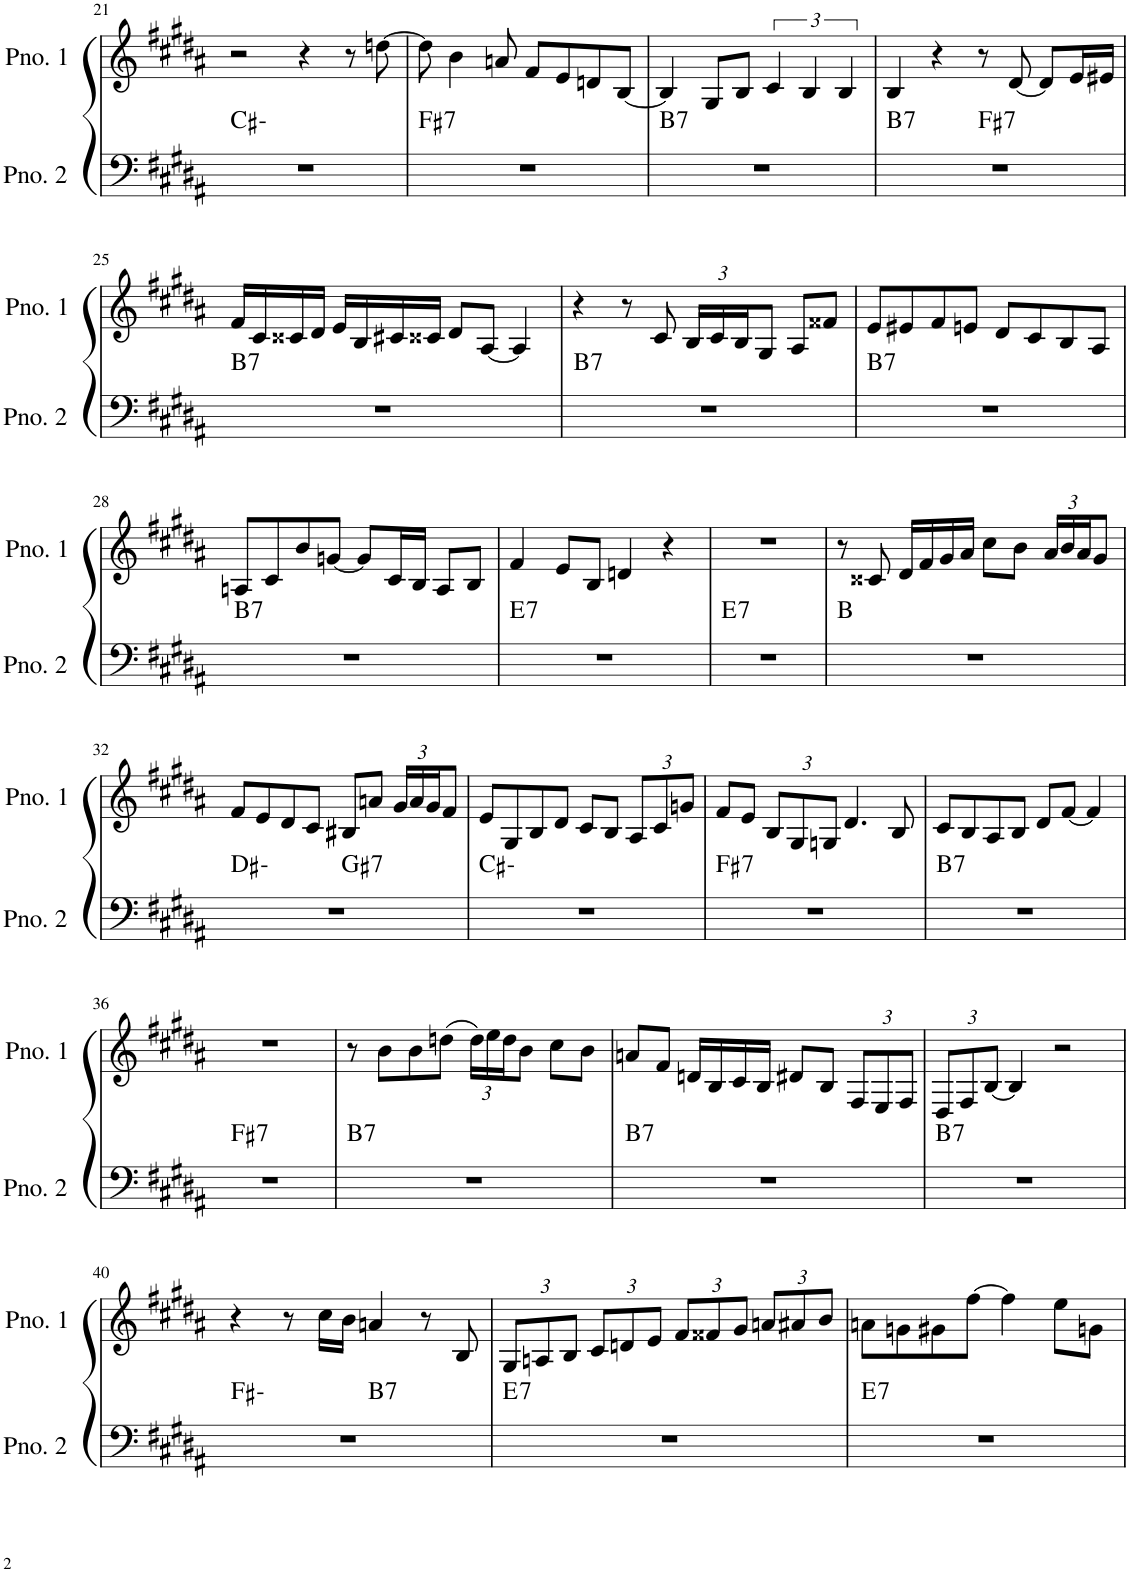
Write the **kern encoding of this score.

**kern	**harte	**kern
*part2	*part2	*part1
*staff2	*	*staff1
*I"ピアノ 2	*	*I"ピアノ 1
!!LO:PB:g=z
*clefF4	*	*clefG2
*k[f#c#g#d#a#]	*	*k[f#c#g#d#a#]
*M4/4	*	*M4/4
=21	=21	=21
1r	C#:min	2r
.	.	4r
.	.	8r
.	.	[8ddn\
=22	=22	=22
!	!LO:H:kt=7	!
1r	F#:7	8dd\]
.	.	4b\
.	.	8an/
.	.	8f#/L
.	.	8e/
.	.	8dn/
.	.	[8B/J
=23	=23	=23
!	!LO:H:kt=7	!
1r	B:7	4B/]
.	.	8G#/L
.	.	8B/J
.	.	6c#/
.	.	6B/
.	.	6B/
=24	=24	=24
!	!LO:H:kt=7	!
*^	*	*
1r	2ryy	B:7	4B/
.	.	.	4r
!	!	!LO:H:kt=7	!
.	2ryy	F#:7	8r
.	.	.	[8d#/
.	.	.	8d#/L]
.	.	.	16e/L
.	.	.	16e#X/JJ
!!LO:LB:g=z
=25	=25	=25	=25
!	!	!LO:H:kt=7	!
*v	*v	*	*
1r	B:7	16f#/LL
.	.	16c#/
.	.	16c##X/
.	.	16d#/JJ
.	.	16e/LL
.	.	16B/
.	.	16c#X/
.	.	16c##X/JJ
.	.	8d#/L
.	.	[8A#/J
.	.	4A#/]
=26	=26	=26
!	!LO:H:kt=7	!
1r	B:7	4r
.	.	8r
.	.	8c#/
*	*	*Xbrackettup
.	.	24B/LL
.	.	24c#/
.	.	24B/J
.	.	8G#/J
.	.	8A#/L
.	.	8f##X/J
=27	=27	=27
!	!LO:H:kt=7	!
1r	B:7	8e/L
.	.	8e#X/
.	.	8f#/
.	.	8en/J
.	.	8d#/L
.	.	8c#/
.	.	8B/
.	.	8A#/J
!!LO:LB:g=z
=28	=28	=28
!	!LO:H:kt=7	!
1r	B:7	8An/L
.	.	8c#/
.	.	8b/
.	.	[8gn/J
.	.	8g/L]
.	.	16c#/L
.	.	16B/JJ
.	.	8A/L
.	.	8B/J
=29	=29	=29
!	!LO:H:kt=7	!
1r	E:7	4f#/
.	.	8e/L
.	.	8B/J
.	.	4dn/
.	.	4r
=30	=30	=30
!	!LO:H:kt=7	!
1r	E:7	1r
=31	=31	=31
1r	B:maj	8r
.	.	8c##X/
.	.	16d#/LL
.	.	16f#/
.	.	16g#/
.	.	16a#/JJ
.	.	8cc#\L
.	.	8b\J
.	.	24a#/LL
.	.	24b/
.	.	24a#/J
.	.	8g#/J
!!LO:LB:g=z
=32	=32	=32
*^	*	*
1r	2ryy	D#:min	8f#/L
.	.	.	8e/
.	.	.	8d#/
.	.	.	8c#/J
!	!	!LO:H:kt=7	!
.	2ryy	G#:7	8B#X/L
.	.	.	8an/J
.	.	.	24g#/LL
.	.	.	24a/
.	.	.	24g#/J
.	.	.	8f#/J
*v	*v	*	*
=33	=33	=33
1r	C#:min	8e/L
.	.	8G#/
.	.	8B/
.	.	8d#/J
.	.	8c#/L
.	.	8B/J
.	.	12A#/L
.	.	12c#/
.	.	12gn/J
=34	=34	=34
!	!LO:H:kt=7	!
1r	F#:7	8f#/L
.	.	8e/J
.	.	12B/L
.	.	12G#/
.	.	12Gn/J
.	.	4.d#/
.	.	8B/
=35	=35	=35
!	!LO:H:kt=7	!
1r	B:7	8c#/L
.	.	8B/
.	.	8A#/
.	.	8B/J
.	.	8d#/L
.	.	[8f#/J
.	.	4f#/]
!!LO:LB:g=z
=36	=36	=36
!	!LO:H:kt=7	!
1r	F#:7	1r
=37	=37	=37
!	!LO:H:kt=7	!
1r	B:7	8r
.	.	8b\L
.	.	8b\
.	.	(8ddn\J
.	.	24dd\LL)
.	.	24ee\
.	.	24dd\J
.	.	8b\J
.	.	8cc#\L
.	.	8b\J
=38	=38	=38
!	!LO:H:kt=7	!
1r	B:7	8an/L
.	.	8f#/J
.	.	16dn/LL
.	.	16B/
.	.	16c#/
.	.	16B/JJ
.	.	8d#X/L
.	.	8B/J
.	.	12F#/L
.	.	12E/
.	.	12F#/J
=39	=39	=39
!	!LO:H:kt=7	!
1r	B:7	12D#/L
.	.	12F#/
.	.	[12B/J
.	.	4B/]
.	.	2r
!!LO:LB:g=z
=40	=40	=40
*^	*	*
1r	2ryy	F#:min	4r
.	.	.	8r
.	.	.	16cc#\LL
.	.	.	16b\JJ
!	!	!LO:H:kt=7	!
.	2ryy	B:7	4an/
.	.	.	8r
.	.	.	8B/
=41	=41	=41	=41
!	!	!LO:H:kt=7	!
*v	*v	*	*
1r	E:7	12G#/L
.	.	12An/
.	.	12B/J
.	.	12c#/L
.	.	12dn/
.	.	12e/J
.	.	12f#/L
.	.	12f##X/
.	.	12g#/J
.	.	12an/L
.	.	12a#X/
.	.	12b/J
=42	=42	=42
!	!LO:H:kt=7	!
1r	E:7	8an\L
.	.	8gn\
.	.	8g#X\
.	.	[8ff#\J
.	.	4ff#\]
.	.	8ee\L
.	.	8gn\J
=	=	=
*-	*-	*-
